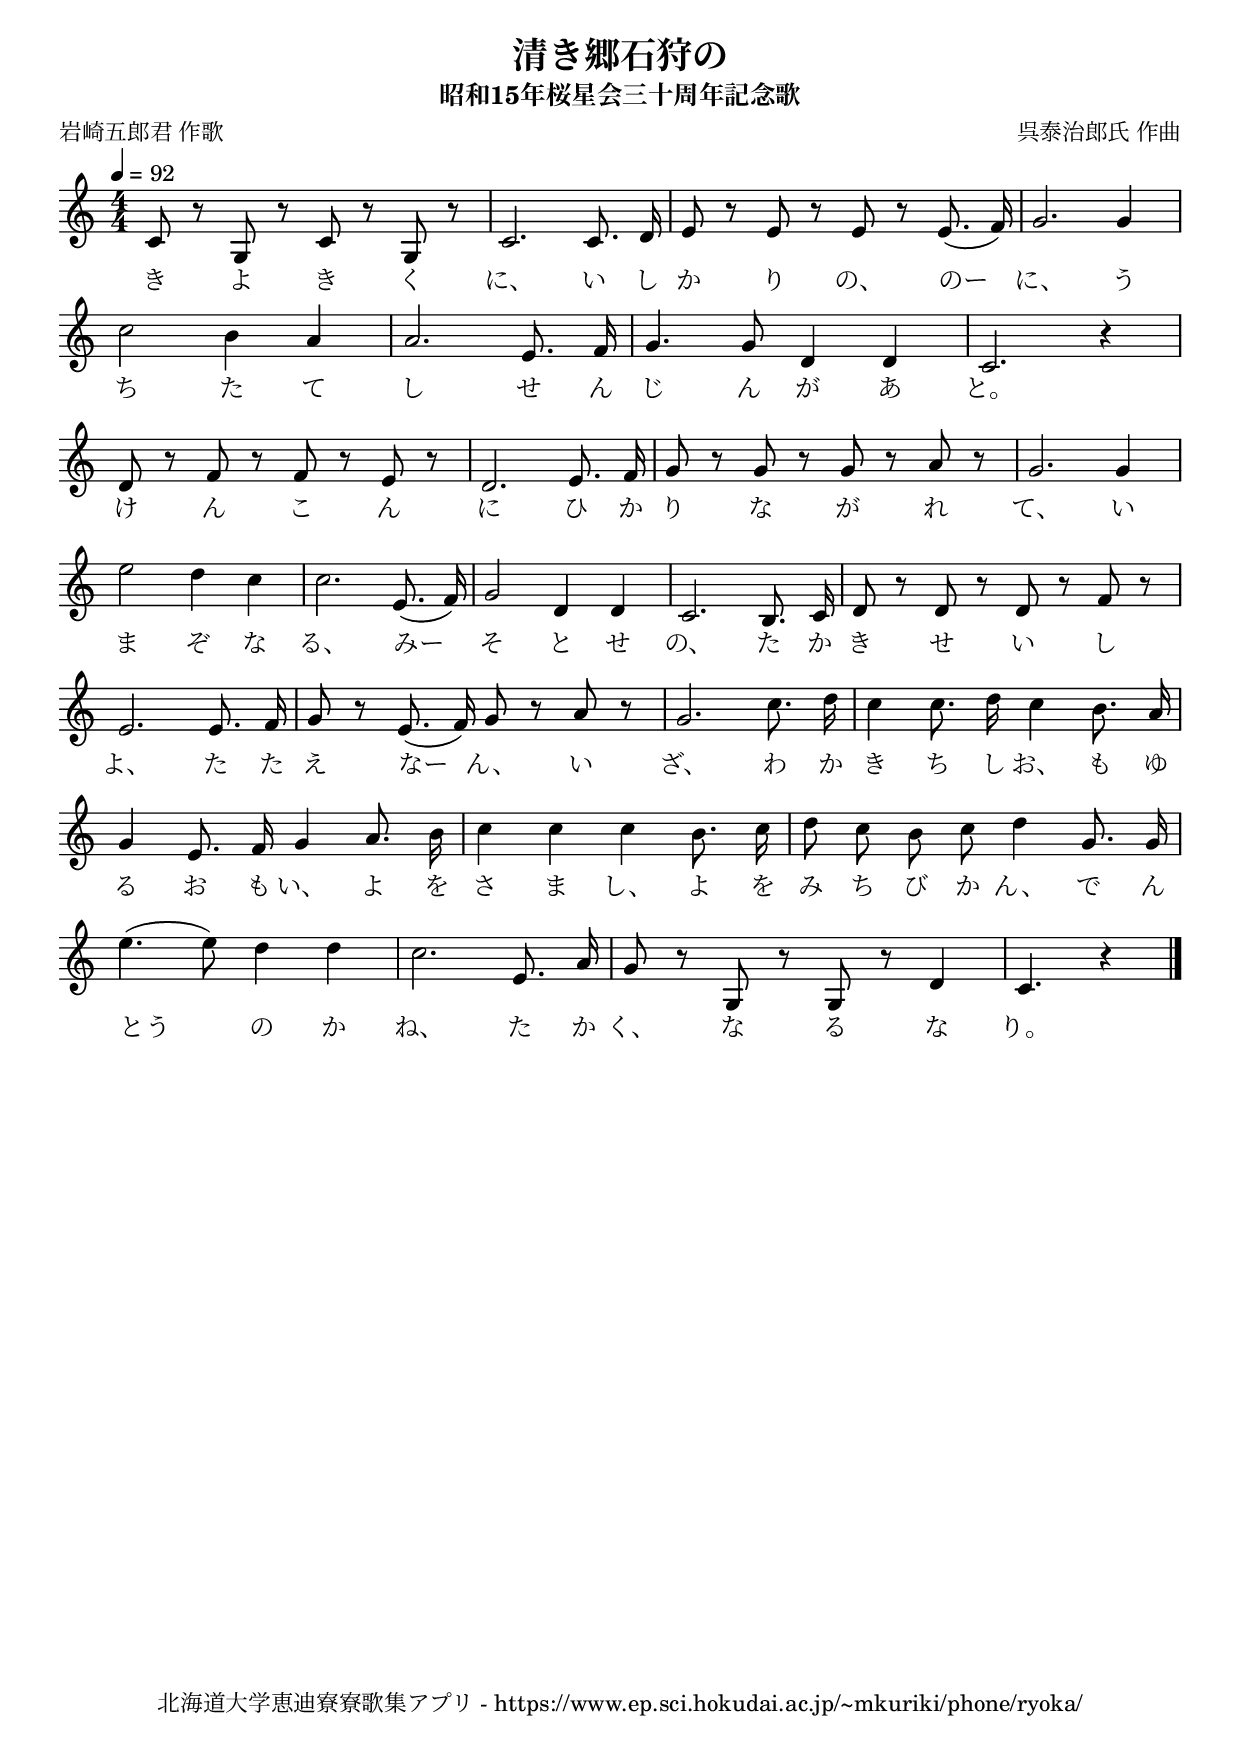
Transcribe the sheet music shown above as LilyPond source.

\version "2.18.2"

\paper {indent = 0}

\header {
  title = "清き郷石狩の"
  subtitle = "昭和15年桜星会三十周年記念歌"
  composer = "呉泰治郎氏 作曲"
  poet = "岩崎五郎君 作歌"
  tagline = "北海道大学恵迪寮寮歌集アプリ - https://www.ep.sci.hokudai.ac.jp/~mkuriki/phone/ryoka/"
}


melody = \relative c'{
  \tempo 4 = 92
  \autoBeamOff
  \numericTimeSignature
  \override BreathingSign.text = \markup { \musicglyph #"scripts.upedaltoe" } % ブレスの記号指定
  \key c \major  
  \time 4/4 
  c8 r g r c r g r | 
  c2. c8. d16 | 
  e8 r e r e r e8.( f16) | 
  g2. g4 | \break
  c2 b4 a | 
  a2. e8. f16 | 
  g4. g8 d4 d | 
  c2. r4 | \break
  d8 r f r f r e r | 
  d2. e8. f16 | 
  g8 r g r g r a r | 
  g2. g4 | \break 
  e'2 d4 c | 
  c2. e,8.( f16) | 
  g2 d4 d | 
  c2. b8. c16 | 
  d8 r d r d r f r | \break 
  e2. e8. f16 | 
  g8 r e8.( f16) g8 r a r | 
  g2. c8. d16 | 
  c4 c8. d16 c4 b8. a16 | \break 
  g4 e8. f16 g4 a8. b16 | 
  c4 c c b8. c16 | 
  d8 c b c d4 g,8. g16 | \break 
  e'4.( e8) d4 d | 
  c2. e,8. a16 | 
  g8 r g, r g r d'4 | 
  c4. r4 \bar "|."
}

text = \lyricmode {
  き よ き く に、 い し か り の、 のー に、
  う ち た て し せ ん じ ん が あ と。 
  け ん こ ん に ひ か り な が れ て、 
  い ま ぞ な る、 みー そ と せ の、
  た か き せ い し よ、 た た え なー ん、
  い ざ、 わ か き ち し お、 
  も ゆ る お も い、 よ を さ ま し、 
  よ を み ち び か ん、 
  で ん とう の か ね、 た か く、 な る な り。
}

harmony = \chordmode {
}

drum = \drummode{
}

\score {
  <<
    % ギターコード
    %{
    \new ChordNames \with {midiInstrument = #"acoustic guitar (nylon)"}{
      \set chordChanges = ##t
      \harmony
    }
    %}
    
    % メロディーライン
    \new Voice = "one"{\melody}
    % 歌詞
    \new Lyrics \lyricsto "one" \text
    % 太鼓
    % \new DrumStaff \with{
    %   \remove "Time_signature_engraver"
    %   drumStyleTable = #percussion-style
    %   \override StaffSymbol.line-count = #1
    %   \hide Stem
    % }
    % \drum
  >>

  \midi {}
  \layout {
  \context {
    \Score
    \remove "Bar_number_engraver"
  }
}
}
